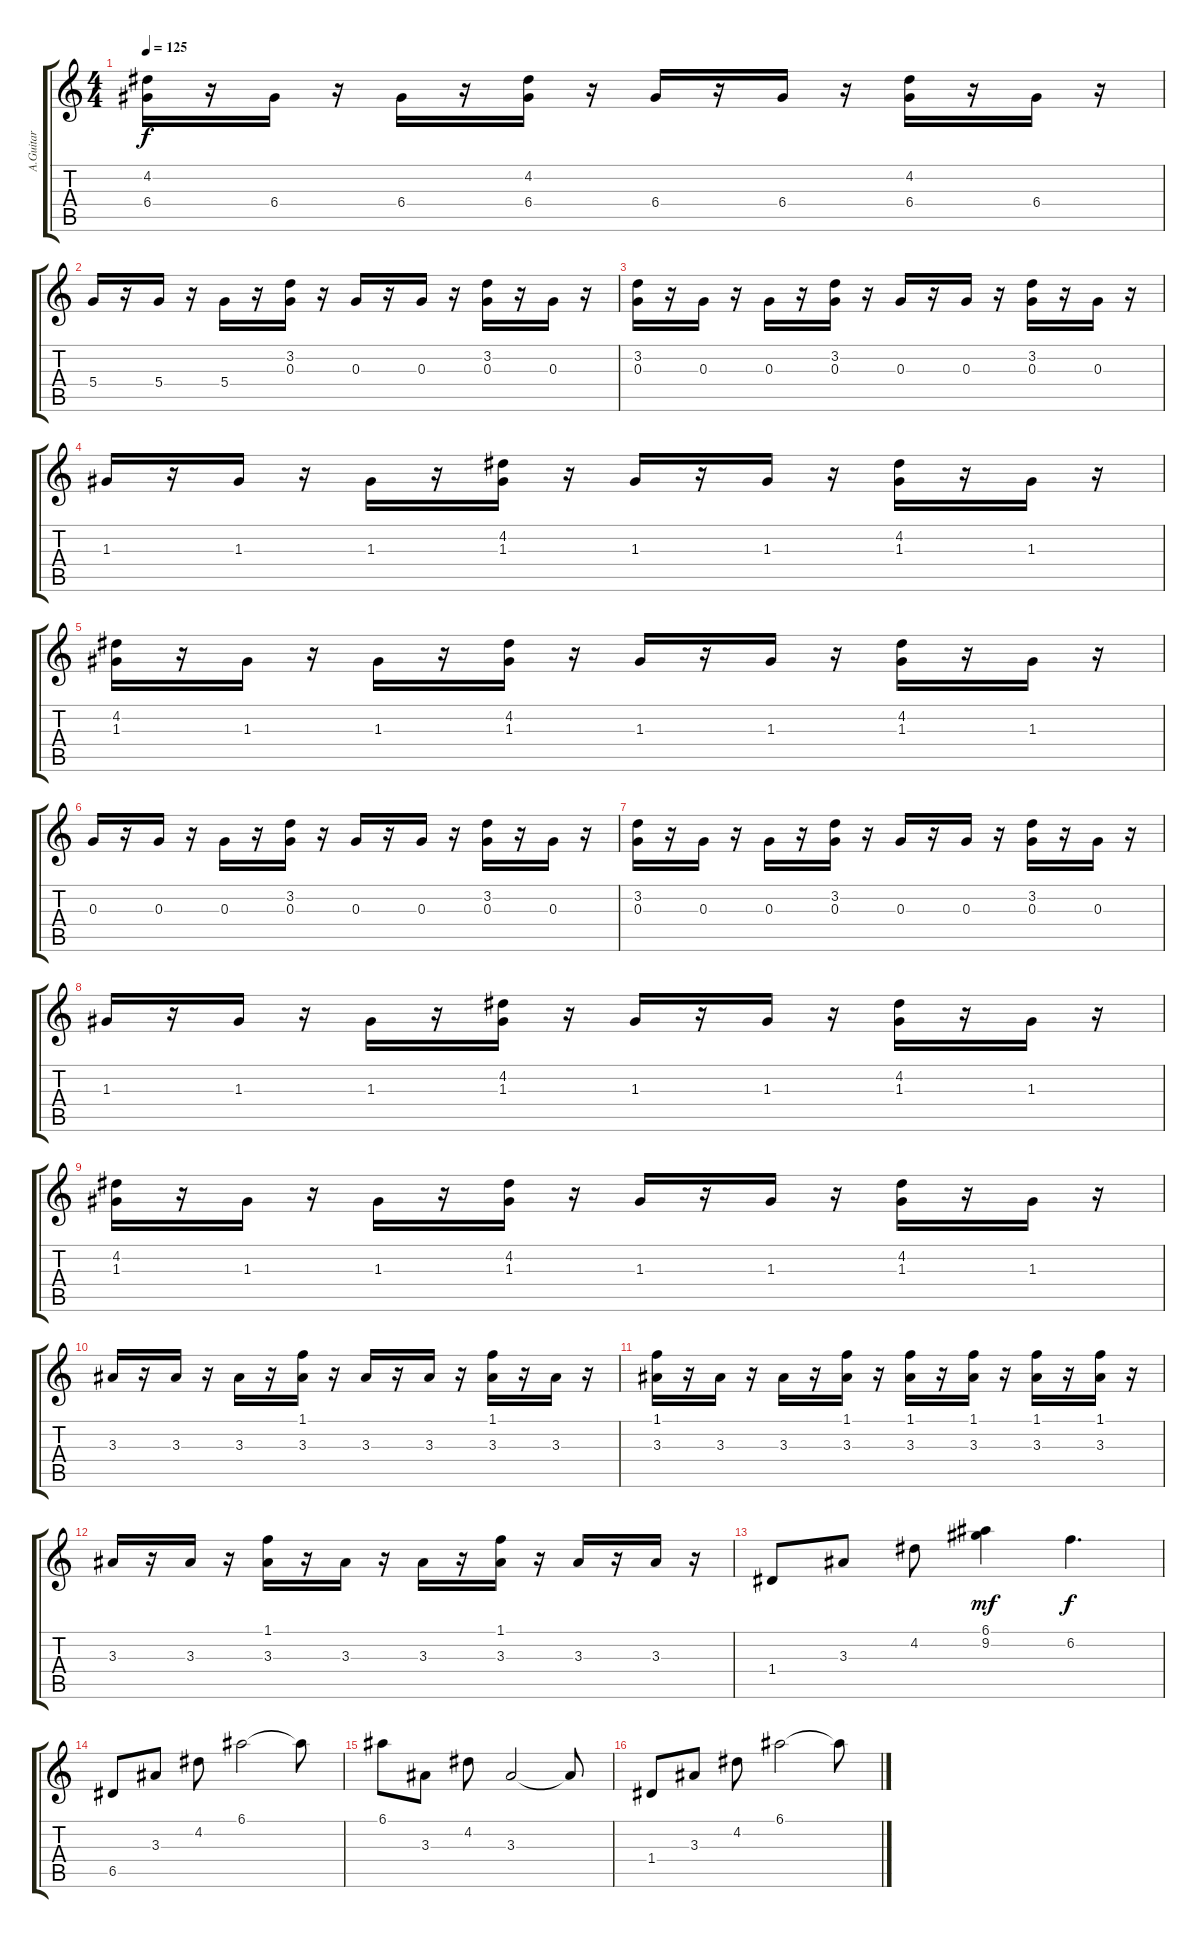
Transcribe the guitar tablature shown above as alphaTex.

\track ("A.Guitar" "A.Guitar") {instrument acousticguitarnylon}
\staff {score tabs}
\tuning (E4 B3 G3 D3 A2 E2) {hide}
\ts (4 4)
\tempo 125
\clef g2
\ks c
(4.2 6.4).16{dy f} r.16 6.4.16 r.16 6.4.16 r.16 (4.2 6.4).16 r.16 6.4.16 r.16 6.4.16 r.16 (4.2 6.4).16 r.16 6.4.16 r.16 |
5.4.16 r.16 5.4.16 r.16 5.4.16 r.16 (3.2 0.3).16 r.16 0.3.16 r.16 0.3.16 r.16 (3.2 0.3).16 r.16 0.3.16 r.16 |
(3.2 0.3).16 r.16 0.3.16 r.16 0.3.16 r.16 (3.2 0.3).16 r.16 0.3.16 r.16 0.3.16 r.16 (3.2 0.3).16 r.16 0.3.16 r.16 |
1.3.16 r.16 1.3.16 r.16 1.3.16 r.16 (4.2 1.3).16 r.16 1.3.16 r.16 1.3.16 r.16 (4.2 1.3).16 r.16 1.3.16 r.16 |
(4.2 1.3).16 r.16 1.3.16 r.16 1.3.16 r.16 (4.2 1.3).16 r.16 1.3.16 r.16 1.3.16 r.16 (4.2 1.3).16 r.16 1.3.16 r.16 |
0.3.16 r.16 0.3.16 r.16 0.3.16 r.16 (3.2 0.3).16 r.16 0.3.16 r.16 0.3.16 r.16 (3.2 0.3).16 r.16 0.3.16 r.16 |
(3.2 0.3).16 r.16 0.3.16 r.16 0.3.16 r.16 (3.2 0.3).16 r.16 0.3.16 r.16 0.3.16 r.16 (3.2 0.3).16 r.16 0.3.16 r.16 |
1.3.16 r.16 1.3.16 r.16 1.3.16 r.16 (4.2 1.3).16 r.16 1.3.16 r.16 1.3.16 r.16 (4.2 1.3).16 r.16 1.3.16 r.16 |
(4.2 1.3).16 r.16 1.3.16 r.16 1.3.16 r.16 (4.2 1.3).16 r.16 1.3.16 r.16 1.3.16 r.16 (4.2 1.3).16 r.16 1.3.16 r.16 |
3.3.16 r.16 3.3.16 r.16 3.3.16 r.16 (1.1 3.3).16 r.16 3.3.16 r.16 3.3.16 r.16 (1.1 3.3).16 r.16 3.3.16 r.16 |
(1.1 3.3).16 r.16 3.3.16 r.16 3.3.16 r.16 (1.1 3.3).16 r.16 (1.1 3.3).16 r.16 (1.1 3.3).16 r.16 (1.1 3.3).16 r.16 (1.1 3.3).16 r.16 |
3.3.16 r.16 3.3.16 r.16 (1.1 3.3).16 r.16 3.3.16 r.16 3.3.16 r.16 (1.1 3.3).16 r.16 3.3.16 r.16 3.3.16 r.16 |
1.4.8 3.3.8 4.2.8 (6.1 9.2).4{dy mf} 6.2.4{d dy f} |
6.5.8 3.3.8 4.2.8 6.1.2 6.1{t}.8 |
6.1.8 3.3.8 4.2.8 3.3.2 3.3{t}.8 |
1.4.8 3.3.8 4.2.8 6.1.2 6.1{t}.8
